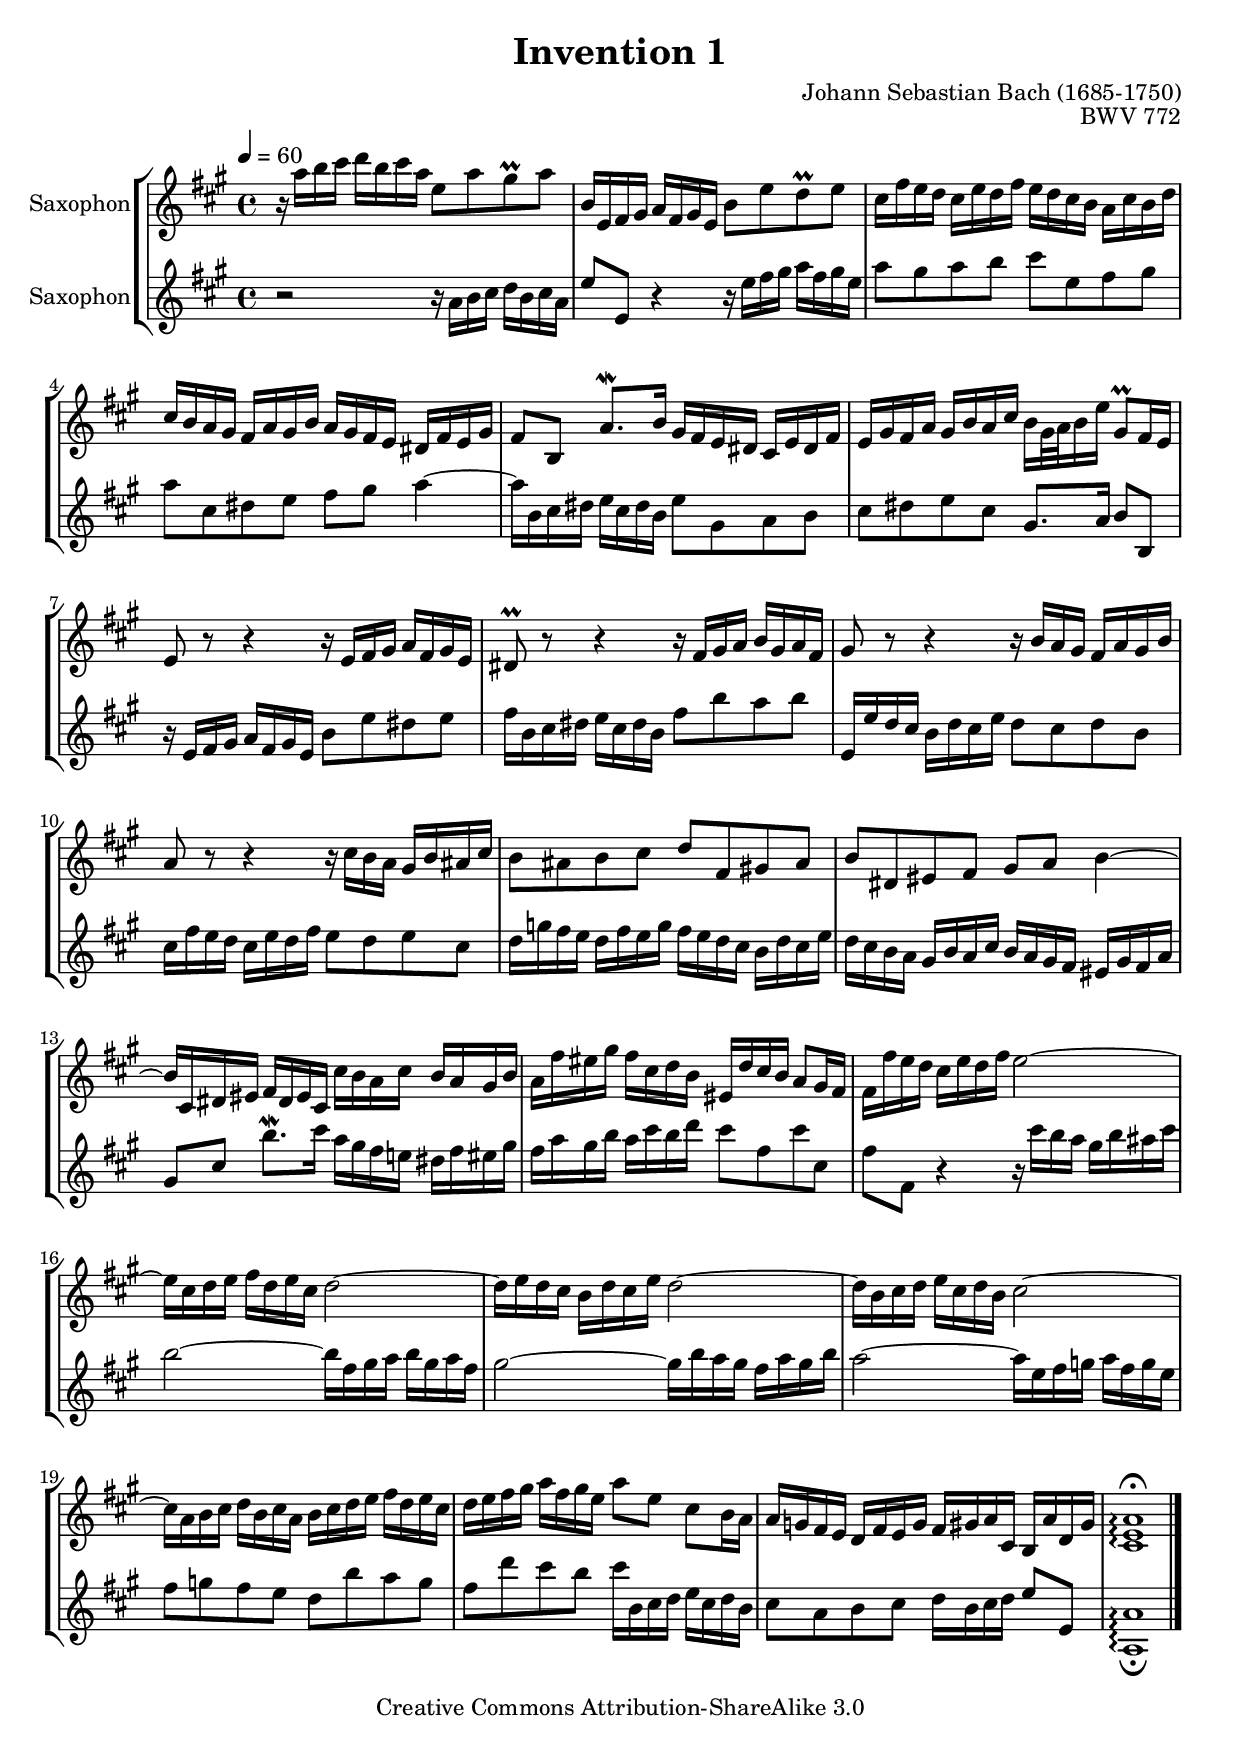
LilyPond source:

\paper {
  max-systems-per-page = 6
  page-count = 1
}
\header{
   composer          = "Johann Sebastian Bach (1685-1750)"
   title             = "Invention 1"
   opus              = "BWV 772"
   
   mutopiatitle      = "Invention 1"
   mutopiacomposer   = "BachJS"
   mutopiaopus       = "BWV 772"
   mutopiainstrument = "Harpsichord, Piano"
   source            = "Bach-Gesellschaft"
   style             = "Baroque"
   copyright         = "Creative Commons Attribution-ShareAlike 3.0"
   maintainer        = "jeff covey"
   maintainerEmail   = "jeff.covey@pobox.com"
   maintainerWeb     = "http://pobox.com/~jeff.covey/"
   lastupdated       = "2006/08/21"
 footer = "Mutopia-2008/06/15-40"
% tagline = \markup { \override #'(box-padding . 1.0) \override #'(baseline-skip . 2.7) \box \center-column { \small \line { Sheet music from \with-url #"http://www.MutopiaProject.org" \line { \teeny www. \hspace #-1.0 MutopiaProject \hspace #-1.0 \teeny .org \hspace #0.5 } • \hspace #0.5 \italic Free to download, with the \italic freedom to distribute, modify and perform. } \line { \small \line { Typeset using \with-url #"http://www.LilyPond.org" \line { \teeny www. \hspace #-1.0 LilyPond \hspace #-1.0 \teeny .org } by \maintainer \hspace #-1.0 . \hspace #0.5 Copyright © 2008. \hspace #0.5 Reference: \footer } } \line { \teeny \line { Licensed under the Creative Commons Attribution-ShareAlike 3.0 (Unported) License, for details see: \hspace #-0.5 \with-url #"http://creativecommons.org/licenses/by-sa/3.0" http://creativecommons.org/licenses/by-sa/3.0 } } } }
}

\version "2.18.0"

voiceconsts = {
 \key c \major
 \time 4/4
 \clef "treble"
% \numericTimeSignature
% \compressFullBarRests
\tempo  4=60
}

voiceone =
\relative c'' {
  \voiceconsts
   r16  c[ d e]   f[ d e c]  g8[ c b^\prall c]              | % 1
   d,16[ g, a b]  c[ a b g]  d'8[ g f^\prall g]               | % 2
   e16[ a g f]  e[ g f a]  g[ f e d]  c[ e d f]              | % 3
   e[ d c b]  a[ c b d]  c[ b a g]  fis[ a g b]              | % 4
   a8[ d,]  c'8.[^\mordent d16]  b[ a g fis]  e[ g fis a]    | % 5
   g[ b a c]  b[ d c e]  d[ b32 c d16 g]  b,8[^\prall a16 g] | % 6
   g8 r r4 r16  g[ a b]  c[ a b g]                           | % 7
   fis8^\prall r r4 r16  a[ b c]  d[ b c a]                  | % 8
   b8          r r4 r16  d[ c b]  a[ c b d]                  | % 9
   c8          r r4 r16  e[ d c]  b[ d cis e]                | % 10
   d8[ cis d e]  f[ a, b! cis]                               | % 11
   d[ fis, gis a]  b[ c] d4 ~                                | % 12
   d16[ e, fis gis]  a[ fis gis e]  e'[ d c e]  d[ c b d]    | % 13
   c[ a' gis b]  a[ e f d]  gis,[ f' e d]  c8[ b16 a]        | % 14
   a16[ a' g f]  e[ g f a] g2 ~                              | % 15
   g16[ e f g]   a[ f g e] f2 ~                              | % 16
   f16[ g f e]   d[ f e g] f2 ~                              | % 17
   f16[ d e f]   g[ e f d] e2 ~                              | % 18
   e16[ c d e]  f[ d e c]  d[ e f g]  a[ f g e]              | % 19
   f[   g a b]  c[ a b g]  c8[ g]  e[ d16 c]                 | % 20
   c[ bes a g]  f[ a g bes]  a[ b c e,]  d[ c' f, b]         | % 21
   <c g e>1^\fermata\arpeggio                                | % 22
   \bar "|."
  
}

voicetwo =
\relative c' {
   \voiceconsts
   \clef "treble"

      r2          r16   c[ d e]  f[ d e c]                      | % 1
   g'8[ g,] r4 r16  g'[ a b]  c[ a b g]                      | % 2
   c8[ b c d]  e[ g, a b]                                    | % 3
   c[ e, fis g]  a[ b] c4 ~                                  | % 4
   c16[ d, e fis]  g[ e fis d]  g8[ b, c d]                  | % 5
   e[ fis g e]  b8.[ c16]  d8[ d,]                           | % 6
   r16  g[ a b]  c[ a b g]  d'8[ g fis g]                    | % 7
   a16[ d, e fis]  g[ e fis d]  a'8[ d c d]                  | % 8
   g,,16[ g' f e]  d[ f e g]  f8[ e f d]       | % 9
   e16[ a g f]  e[ g f a]  g8[ f g e]                        | % 10
   f16[ bes a g]  f[ a g bes]  a[ g f e]  d[ f e g]          | % 11
   f[ e d c]  b[ d c e]  d[ c b a]  gis[ b a c]              | % 12

   b8[ e]  d'8.[^\mordent e16]  c[ b a g!]  fis[ a gis b]   | % 13
   a[ c b d]  c[ e d f]  e8[ a, e' e,]                       | % 14
   a8[ a,] r4 r16  e''16[ d c]  b[ d cis e]                  | % 15
   d2 ~  d16[ a b c]    d[ b c a]                            | % 16
   b2 ~  b16[ d c b]    a[ c b d]                            | % 17
   c2 ~  c16[ g a bes]  c[ a bes g]                          | % 18
   a8[ bes a g]  f[ d' c bes]                                | % 19
   a[ f' e d]    e16[ d, e f]  g[ e f d]                     | % 20
   e8[ c d e]  f16[ d e f]  g8[ g,]                          | % 21
   <c c,>1\arpeggio_\fermata                                 | % 22
   \bar "|."
}

music = \new StaffGroup <<
  \new Staff {
    	\set Staff.midiInstrument = "bassoon"
	\set Staff.instrumentName = #"Saxophon"
	\transpose es c' { \voiceone }
      }

      \new Staff {
    	\set Staff.midiInstrument = "bassoon"
	\set Staff.instrumentName = #"Saxophon"
	\transpose es c' { \voicetwo }
      }
>>

\score {
  \music
   \layout { }
   
  \midi {
    \tempo 4 = 80
    }


}
